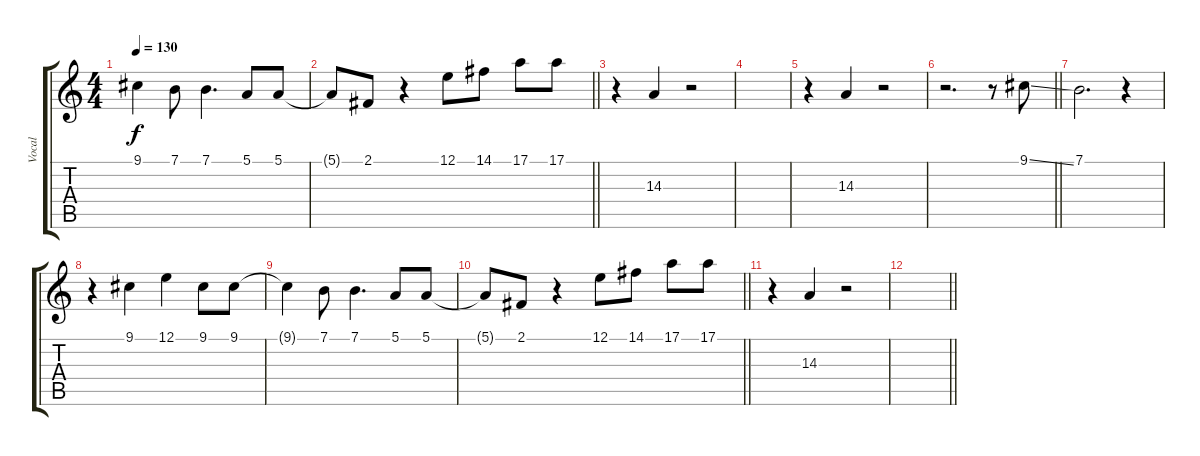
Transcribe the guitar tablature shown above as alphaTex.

\track ("Vocal" "Vocal") {instrument flute}
\staff {score tabs}
\tuning (E4 B3 G3 D3 A2 E2) {hide}
\ts (4 4)
\tempo 130
\clef g2
\ks c
9.1{t}.4{dy f} 7.1.8 7.1.4{d} 5.1.8 5.1.8 |
\barLineRight lightlight
5.1{t}.8 2.1.8 r.4 12.1.8 14.1.8 17.1.8 17.1.8 |
r.4 14.3.4 r.2 |
|
r.4 14.3.4 r.2 |
\barLineRight lightlight
r.2{d} r.8 9.1{ss}.8 |
7.1.2{d} r.4 |
r.4 9.1.4 12.1.4 9.1.8 9.1.8 |
9.1{t}.4 7.1.8 7.1.4{d} 5.1.8 5.1.8 |
\barLineRight lightlight
5.1{t}.8 2.1.8 r.4 12.1.8 14.1.8 17.1.8 17.1.8 |
r.4 14.3.4 r.2 |
\barLineRight lightlight
